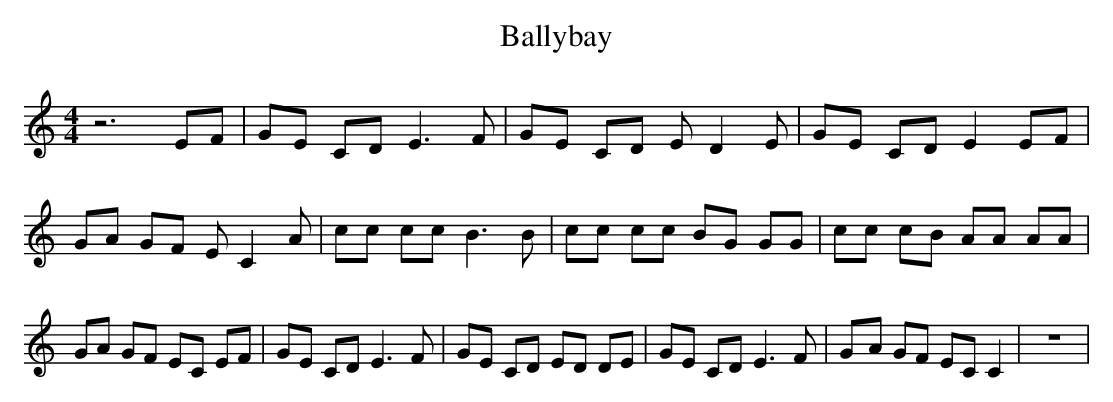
X:1
T:Ballybay
M:4/4
L:1/8
K:C
 z6 EF| GE CD E3 F| GE CD E D2 E| GE CD E2 EF| GA GF E C2 A| cc cc B3 B|\
 cc cc BG GG| cc cB AA AA| GA GF EC EF| GE CD E3 F| GE CD ED DE| GE CD E3 F|\
G-A GF EC C2| z8|
